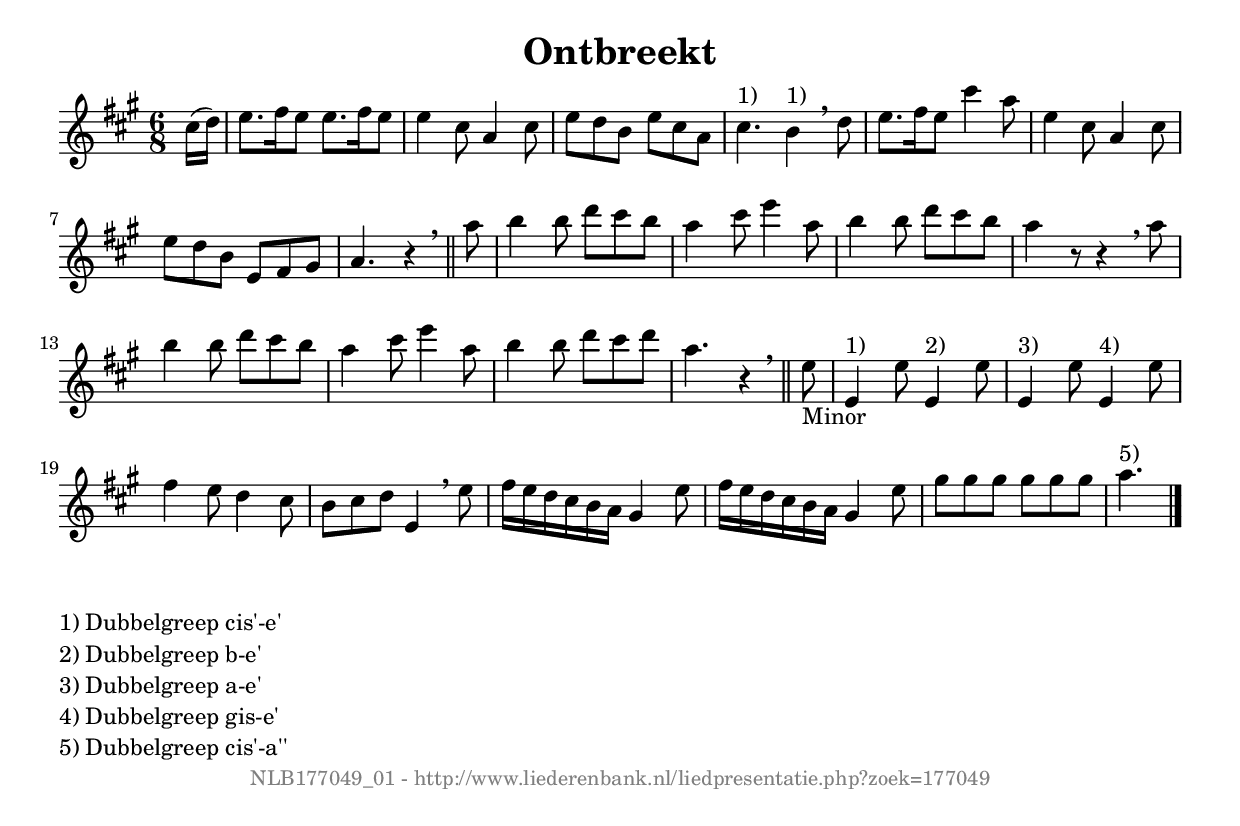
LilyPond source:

%
% produced by wce2krn 1.64 (7 June 2014)
%
\version"2.16"
#(append! paper-alist '(("long" . (cons (* 210 mm) (* 2000 mm)))))
#(set-default-paper-size "long")
sb = {\breathe}
mBreak = {\breathe }
bBreak = {\breathe }
x = {\once\override NoteHead #'style = #'cross }
gl=\glissando
itime={\override Staff.TimeSignature #'stencil = ##f }
ficta = {\once\set suggestAccidentals = ##t}
fine = {\once\override Score.RehearsalMark #'self-alignment-X = #1 \mark \markup {\italic{Fine}}}
dc = {\once\override Score.RehearsalMark #'self-alignment-X = #1 \mark \markup {\italic{D.C.}}}
dcf = {\once\override Score.RehearsalMark #'self-alignment-X = #1 \mark \markup {\italic{D.C. al Fine}}}
dcc = {\once\override Score.RehearsalMark #'self-alignment-X = #1 \mark \markup {\italic{D.C. al Coda}}}
ds = {\once\override Score.RehearsalMark #'self-alignment-X = #1 \mark \markup {\italic{D.S.}}}
dsf = {\once\override Score.RehearsalMark #'self-alignment-X = #1 \mark \markup {\italic{D.S. al Fine}}}
dsc = {\once\override Score.RehearsalMark #'self-alignment-X = #1 \mark \markup {\italic{D.S. al Coda}}}
pv = {\set Score.repeatCommands = #'((volta "1"))}
sv = {\set Score.repeatCommands = #'((volta "2"))}
tv = {\set Score.repeatCommands = #'((volta "3"))}
qv = {\set Score.repeatCommands = #'((volta "4"))}
xv = {\set Score.repeatCommands = #'((volta #f))}
\header{ tagline = ""
title = "Ontbreekt"
}
\score {{
\key a \major
\relative g'
{
\set melismaBusyProperties = #'()
\partial 32*4
\time 6/8
\tempo 4=120
\override Score.MetronomeMark #'transparent = ##t
\override Score.RehearsalMark #'break-visibility = #(vector #t #t #f)
cis16( d) e8. fis16 e8 e8. fis16 e8 e4 cis8 a4 cis8 e d b e cis a cis4.^"1)" b4^"1)" \sb d8 e8. fis16 e8 cis'4 a8 e4 cis8 a4 cis8 e d b e, fis gis a4. r4 \bar "||" \bBreak
a'8 b4 b8 d cis b a4 cis8 e4 a,8 b4 b8 d cis b a4 r8 r4 \sb a8 b4 b8 d cis b a4 cis8 e4 a,8 b4 b8 d cis d a4. r4 \bar "||" \bBreak
e8_"Minor" e,4^"1)" e'8 e,4^"2)" e'8 e,4^"3)" e'8 e,4^"4)" e'8 fis4 e8 d4 cis8 b cis d e,4 \sb e'8 fis16 e d cis b a gis4 e'8 fis16 e d cis b a gis4 e'8 gis gis gis gis gis gis a4.^"5)" \bar "|."
 }}
 \midi { }
 \layout {
            indent = 0.0\cm
}
}
\markup { \wordwrap-string #" 
1) Dubbelgreep cis'-e'

2) Dubbelgreep b-e'

3) Dubbelgreep a-e'

4) Dubbelgreep gis-e'

5) Dubbelgreep cis'-a''
"}
\markup { \vspace #0 } \markup { \with-color #grey \fill-line { \center-column { \smaller "NLB177049_01 - http://www.liederenbank.nl/liedpresentatie.php?zoek=177049" } } }
